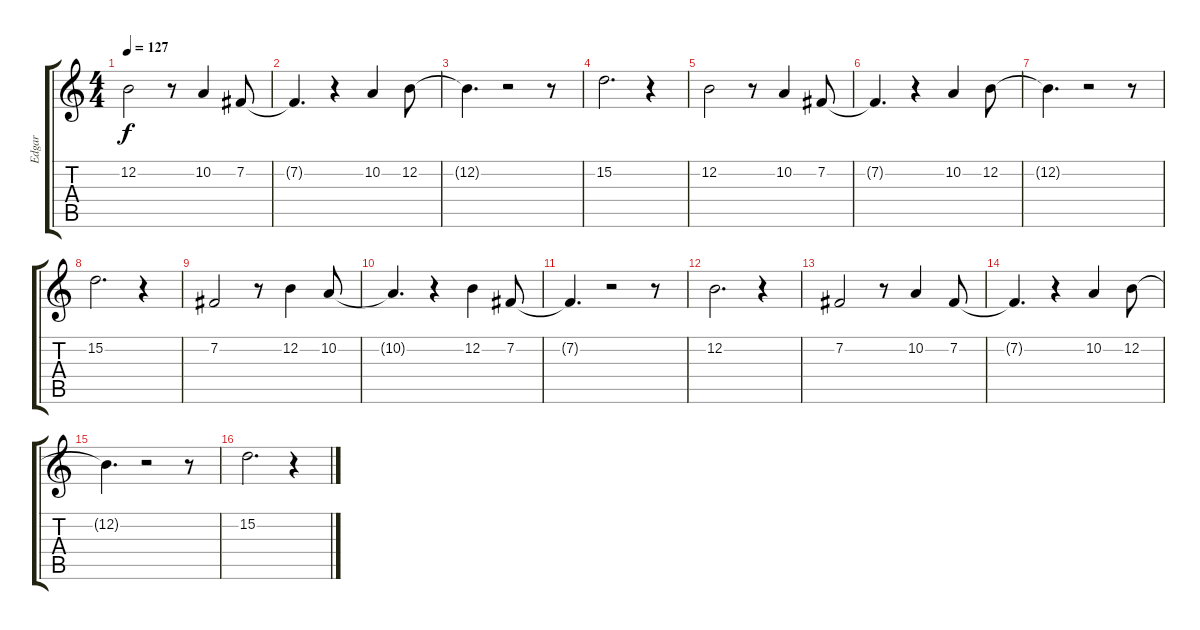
\track ("Edgar" "Edgar") {instrument lead8bassandlead}
\staff {score tabs}
\tuning (E4 B3 G3 D3 A2 E2) {hide}
\ts (4 4)
\tempo 127
\clef g2
\ks c
12.2.2{dy f} r.8 10.2.4 7.2.8 |
7.2{t}.4{d} r.4 10.2.4 12.2.8 |
12.2{t}.4{d} r.2 r.8 |
15.2.2{d} r.4 |
12.2.2 r.8 10.2.4 7.2.8 |
7.2{t}.4{d} r.4 10.2.4 12.2.8 |
12.2{t}.4{d} r.2 r.8 |
15.2.2{d} r.4 |
7.2.2 r.8 12.2.4 10.2.8 |
10.2{t}.4{d} r.4 12.2.4 7.2.8 |
7.2{t}.4{d} r.2 r.8 |
12.2.2{d} r.4 |
7.2.2 r.8 10.2.4 7.2.8 |
7.2{t}.4{d} r.4 10.2.4 12.2.8 |
12.2{t}.4{d} r.2 r.8 |
15.2.2{d} r.4
